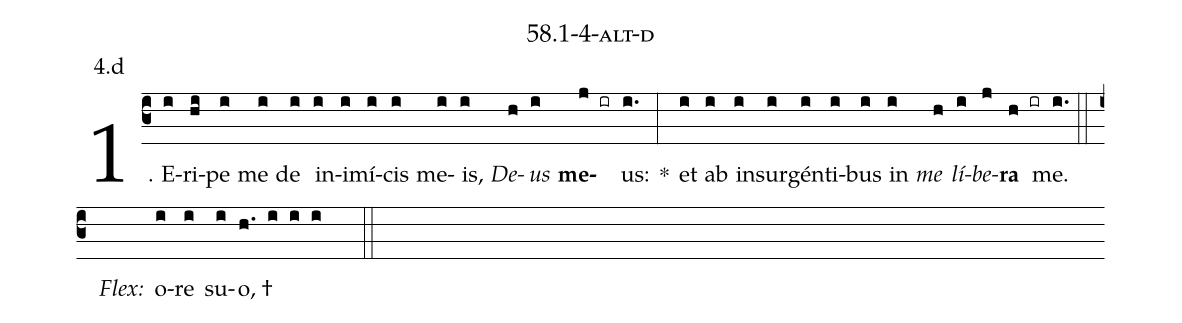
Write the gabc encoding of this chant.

name: 58.1-4-alt-d;
annotation: 4.d;
%%
(c3)1. E(i)ri(hi)pe(i) me(i) de(i) in(i)i(i)mí(i)cis(i) me(i)is,(i) <i>De</i>(h)<i>us</i>(i) <b>me</b>(j ir)us:(i.) *(:) et(i) ab(i) in(i)sur(i)gén(i)ti(i)bus(i) in(i) <i>me</i>(h) <i>lí</i>(i)<i>be</i>(j)<b>ra</b>(h ir) me.(i.) (::)
<i>Flex:</i>()  o(i)re(i) su(i)o, †(h. i i i  ::)
